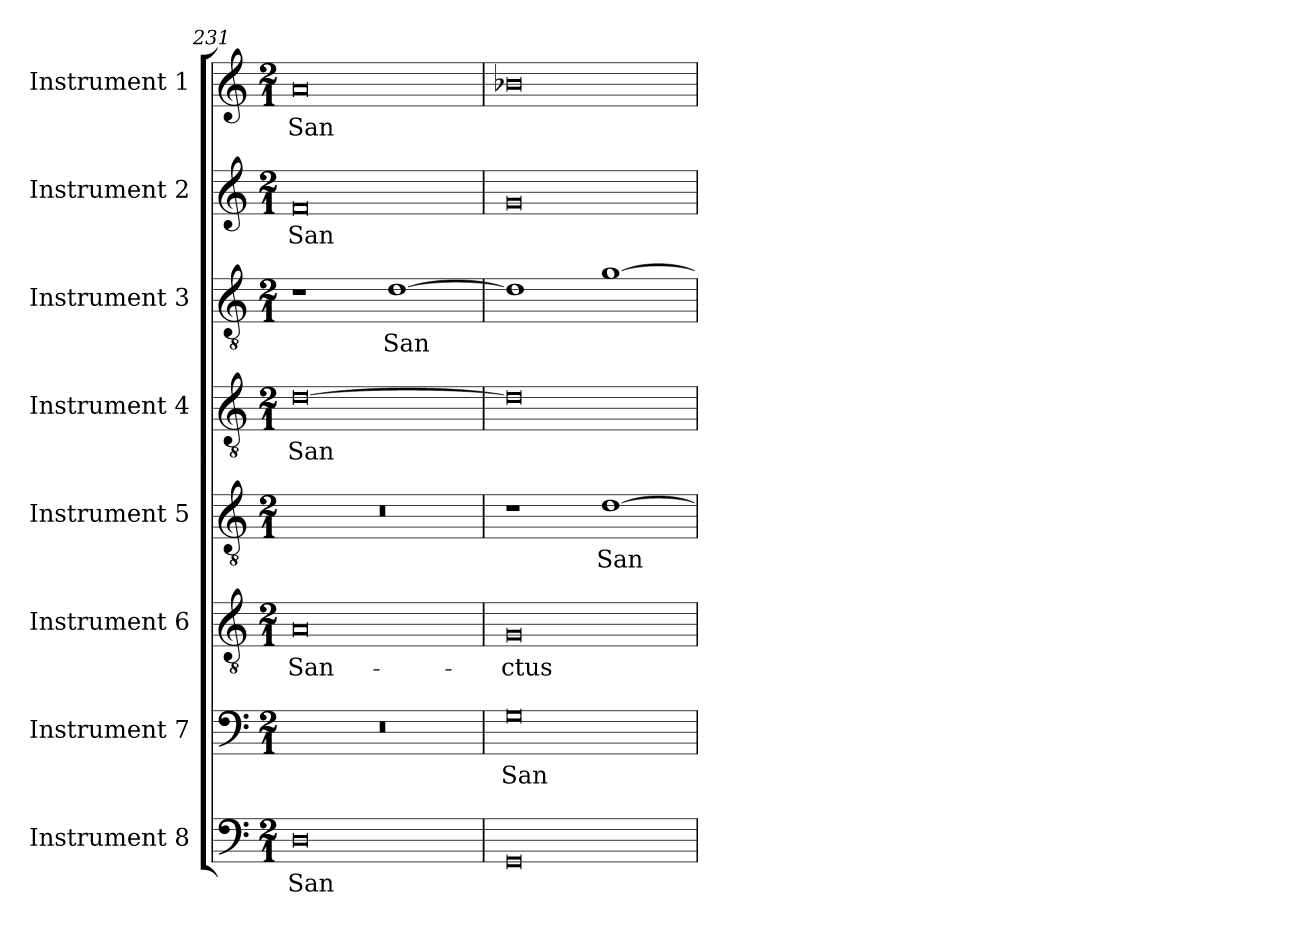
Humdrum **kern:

**kern	**text	**kern	**text	**kern	**text	**kern	**text	**kern	**text	**kern	**text	**kern	**text	**kern	**text
*part8	*part8	*part7	*part7	*part6	*part6	*part5	*part5	*part4	*part4	*part3	*part3	*part2	*part2	*part1	*part1
*staff8	*staff8	*staff7	*staff7	*staff6	*staff6	*staff5	*staff5	*staff4	*staff4	*staff3	*staff3	*staff2	*staff2	*staff1	*staff1
*I"Instrument 8	*	*I"Instrument 7	*	*I"Instrument 6	*	*I"Instrument 5	*	*I"Instrument 4	*	*I"Instrument 3	*	*I"Instrument 2	*	*I"Instrument 1	*
*clefF4	*	*clefF4	*	*clefGv2	*	*clefGv2	*	*clefGv2	*	*clefGv2	*	*clefG2	*	*clefG2	*
*k[]	*	*k[]	*	*k[]	*	*k[]	*	*k[]	*	*k[]	*	*k[]	*	*k[]	*
*C:	*	*C:	*	*C:	*	*C:	*	*C:	*	*C:	*	*C:	*	*C:	*
*M2/1	*	*M2/1	*	*M2/1	*	*M2/1	*	*M2/1	*	*M2/1	*	*M2/1	*	*M2/1	*
=231	=231	=231	=231	=231	=231	=231	=231	=231	=231	=231	=231	=231	=231	=231	=231
!	!LO:LY:b:cj	!	!	!	!LO:LY:b:cj	!	!	!	!LO:LY:b:cj	!	!	!	!LO:LY:b:cj	!	!LO:LY:b:cj
0D	San-	0r	.	0A	San-	0r	.	[>0d	San-	1r	.	0f	San-	0a	San-
!	!	!	!	!	!	!	!	!	!	!	!LO:LY:b:cj	!	!	!	!
.	.	.	.	.	.	.	.	.	.	[>1d	San-	.	.	.	.
=232	=232	=232	=232	=232	=232	=232	=232	=232	=232	=232	=232	=232	=232	=232	=232
!	!LO:LY:b:cj	!	!LO:LY:b:cj	!	!LO:LY:b:cj	!	!	!	!LO:LY:b:cj	!	!LO:LY:b:cj	!	!LO:LY:b:cj	!	!LO:LY:b:cj
0GG	--	0G	San-	0G	-ctus	1r	.	0d]	--	1d]	--	0g	--	0b-X	--
!	!	!	!	!	!	!	!LO:LY:b:cj	!	!	!	!LO:LY:b:cj	!	!	!	!
.	.	.	.	.	.	[>1d	San-	.	.	[>1g	--	.	.	.	.
=	=	=	=	=	=	=	=	=	=	=	=	=	=	=	=
*-	*-	*-	*-	*-	*-	*-	*-	*-	*-	*-	*-	*-	*-	*-	*-
